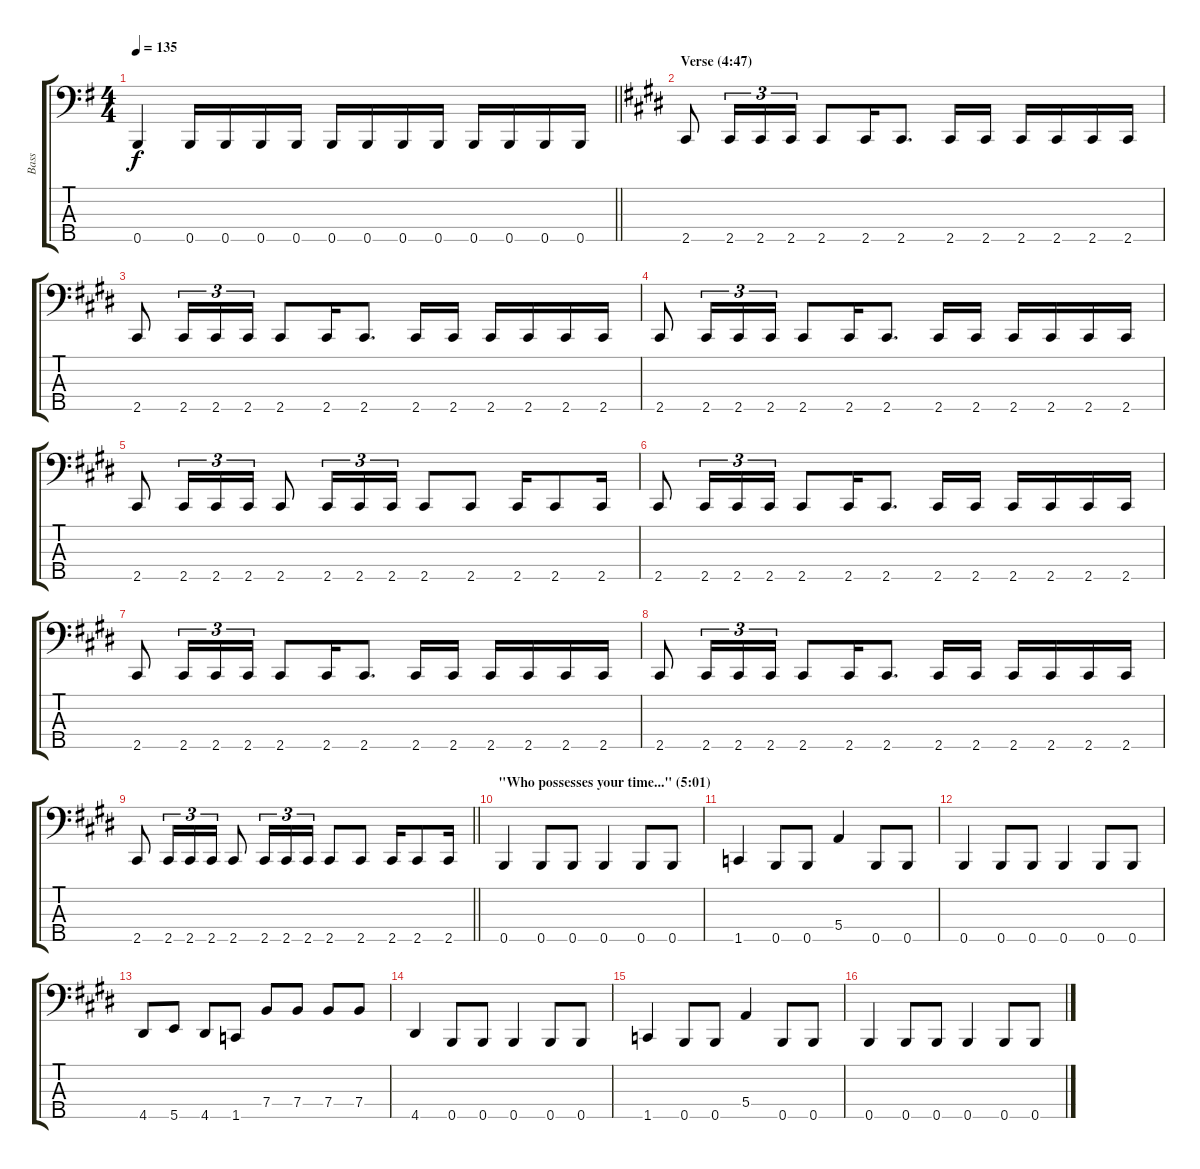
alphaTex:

\track ("Bass" "Bass") {instrument electricbassfinger}
\staff {score tabs}
\tuning (G2 D2 A1 E1 B0) {hide}
\ts (4 4)
\tempo 135
\clef f4
\barLineRight lightlight
\ks eminor
0.5.4{dy f} 0.5.16 0.5.16 0.5.16 0.5.16 0.5.16 0.5.16 0.5.16 0.5.16 0.5.16 0.5.16 0.5.16 0.5.16 |
\section ("" "Verse (4:47)")
\ks c#minor
2.5.8 2.5.16{tu (3 2)} 2.5.16{tu (3 2)} 2.5.16{tu (3 2)} 2.5.8 2.5.16 2.5.8{d} 2.5.16 2.5.16 2.5.16 2.5.16 2.5.16 2.5.16 |
2.5.8 2.5.16{tu (3 2)} 2.5.16{tu (3 2)} 2.5.16{tu (3 2)} 2.5.8 2.5.16 2.5.8{d} 2.5.16 2.5.16 2.5.16 2.5.16 2.5.16 2.5.16 |
2.5.8 2.5.16{tu (3 2)} 2.5.16{tu (3 2)} 2.5.16{tu (3 2)} 2.5.8 2.5.16 2.5.8{d} 2.5.16 2.5.16 2.5.16 2.5.16 2.5.16 2.5.16 |
2.5.8 2.5.16{tu (3 2)} 2.5.16{tu (3 2)} 2.5.16{tu (3 2)} 2.5.8 2.5.16{tu (3 2)} 2.5.16{tu (3 2)} 2.5.16{tu (3 2)} 2.5.8 2.5.8 2.5.16 2.5.8 2.5.16 |
2.5.8 2.5.16{tu (3 2)} 2.5.16{tu (3 2)} 2.5.16{tu (3 2)} 2.5.8 2.5.16 2.5.8{d} 2.5.16 2.5.16 2.5.16 2.5.16 2.5.16 2.5.16 |
2.5.8 2.5.16{tu (3 2)} 2.5.16{tu (3 2)} 2.5.16{tu (3 2)} 2.5.8 2.5.16 2.5.8{d} 2.5.16 2.5.16 2.5.16 2.5.16 2.5.16 2.5.16 |
2.5.8 2.5.16{tu (3 2)} 2.5.16{tu (3 2)} 2.5.16{tu (3 2)} 2.5.8 2.5.16 2.5.8{d} 2.5.16 2.5.16 2.5.16 2.5.16 2.5.16 2.5.16 |
\barLineRight lightlight
2.5.8 2.5.16{tu (3 2)} 2.5.16{tu (3 2)} 2.5.16{tu (3 2)} 2.5.8 2.5.16{tu (3 2)} 2.5.16{tu (3 2)} 2.5.16{tu (3 2)} 2.5.8 2.5.8 2.5.16 2.5.8 2.5.16 |
\section ("" "\"Who possesses your time...\" (5:01)")
0.5.4 0.5.8 0.5.8 0.5.4 0.5.8 0.5.8 |
1.5.4 0.5.8 0.5.8 5.4.4 0.5.8 0.5.8 |
0.5.4 0.5.8 0.5.8 0.5.4 0.5.8 0.5.8 |
4.5.8 5.5.8 4.5.8 1.5.8 7.4.8 7.4.8 7.4.8 7.4.8 |
4.5.4 0.5.8 0.5.8 0.5.4 0.5.8 0.5.8 |
1.5.4 0.5.8 0.5.8 5.4.4 0.5.8 0.5.8 |
0.5.4 0.5.8 0.5.8 0.5.4 0.5.8 0.5.8
